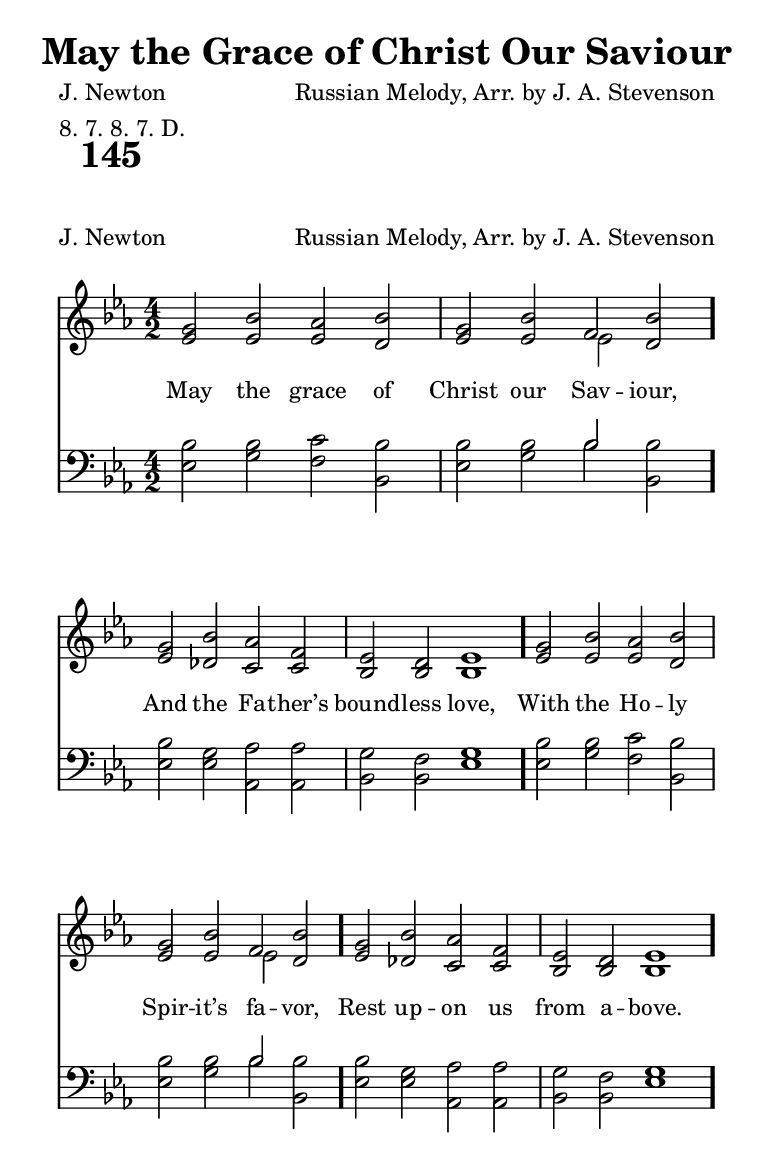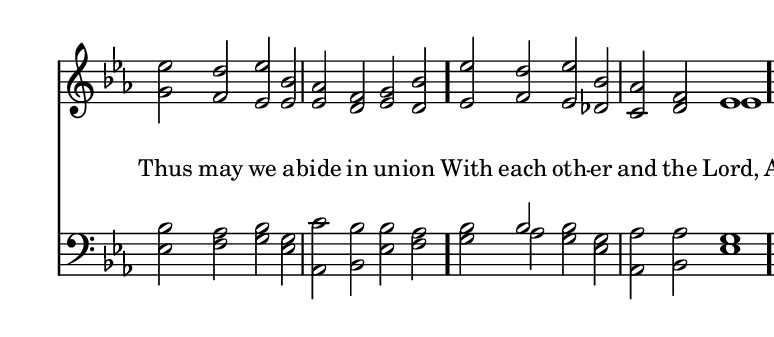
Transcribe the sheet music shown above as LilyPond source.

\include "common/global.ily"
\paper {
  \include "common/paper.ily"
  ragged-last-bottom = ##t
  system-system-spacing.padding = 6
system-count = 4

  scoreTitleMarkup = \markup {
    \override #'(baseline-skip . 3.5)
    \column {
      \override #'(baseline-skip . 3.5)
      \column {
        \fill-line {
          \huge \larger \larger \bold {
            \concat { "  " \fromproperty #'header:hymnnumber }
            \mytitle
            \null
          }
        }
        \fill-line {
          \lower #4 \fromproperty #'header:poet
          \smaller \bold \mysubtitle
          \lower #4 \fromproperty #'header:composer
        }
      }
    }
  }
}

\header{
  hymnnumber = "145"
  title = "May the Grace of Christ Our Saviour"
  tunename = "Vesper Hymn"
  meter = "8. 7. 8. 7. D."
  poet = "J. Newton"
  composer = "Russian Melody, Arr. by J. A. Stevenson"
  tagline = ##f
}

% for fermata in MIDI
ta = { \tempo 2=80 }
tb = { \tempo 2=40 }

global = {
  \include "common/overrides.ily"
  \override Staff.TimeSignature.style = #'numbered
  \time 4/2
  \override Score.MetronomeMark.transparent = ##t % hide all fermata changes too
  \ta
  \key ees \major
  \autoBeamOff
}

notesSoprano = {
\global
\relative c'' {

g2 bes aes bes | g bes f bes
g2 bes aes f | ees d ees1
g2 bes aes bes | g bes f bes
g2 bes aes f | ees d ees1

ees'2 d ees bes | aes f g bes
ees2 d ees bes | aes f ees1
ees2. ees4 ees2 ees | f2. f4 f2 f
ees2. ees4 ees2 g4( f) | ees2 d ees1

\bar "|."

}
}

notesAlto = {
\global
\relative e' {

ees2 ees ees d | ees ees ees d
ees2 des c c | bes bes bes1
ees2 ees ees d | ees ees ees d
ees2 des c c | bes bes bes1

g'2 f ees ees | ees d ees d
ees2 f ees des | c d ees1
bes2. bes4 c2 c4( ees) | ees2. ees4 ees2 d
bes2. bes4 c2 c | bes bes bes1

}
}

notesTenor = {
\global
\relative a {

bes2 bes c bes | bes bes bes bes
bes2 g aes aes | g f g1
bes2 bes c bes | bes bes bes bes
bes2 g aes aes | g f g1

bes2 aes bes g | c bes bes aes
bes2 bes bes g | aes aes g1
g2. g4 g2 g | c2. c4 bes2 bes
g2. g4 g2 aes | g f g1

}
}

notesBass = {
\global
\relative f {

ees2 g f bes, | ees g bes bes,
ees2 ees aes, aes | bes bes ees1
ees2 g f bes, | ees g bes bes,
ees2 ees aes, aes | bes bes ees1

ees2 f g ees | aes, bes ees f
g2 aes g ees | aes, bes ees1
ees2 d c bes | aes a bes bes
ees d c aes | bes bes ees1


}
}

wordsA = \lyricmode {

May the grace of Christ our Sav -- iour, \bar "."
And the Fa -- ther’s bound -- less love, \bar "."
With the Ho -- ly Spir -- it’s fa -- vor, \bar "."
Rest up -- on us from a -- bove. \bar "."
Thus may we a -- bide in un -- ion \bar "."
With each oth -- er and the Lord, \bar "."
And pos -- sess, in sweet com -- mun -- ion, \bar "."
Joys which earth can ne’er af -- ford. \bar "."

}

\score {
  \context ChoirStaff <<
    \context Staff = upper <<
      \set Staff.autoBeaming = ##f
      \set ChoirStaff.systemStartDelimiter = #'SystemStartBar
      \set ChoirStaff.printPartCombineTexts = ##f
      \partcombine #'(2 . 11) \notesSoprano \notesAlto
      \context NullVoice = sopranos { \voiceOne << \notesSoprano >> }
      \context Lyrics = one   \lyricsto sopranos \wordsA
    >>
    \context Staff = men <<
      \set Staff.autoBeaming = ##f
      \clef bass
      \set ChoirStaff.printPartCombineTexts = ##f
      \partcombine #'(2 . 11) \notesTenor \notesBass
    >>
  >>
  \layout {
    \include "common/layout.ily"
  }
  #(cond ((ly:get-option 'eog-midi-permitted) #{ \midi{
    \include "common/midi.ily"
  } #}))
}

\version "2.19.49"  % necessary for upgrading to future LilyPond versions.

% vi:set et ts=2 sw=2 ai nocindent syntax=lilypond:
